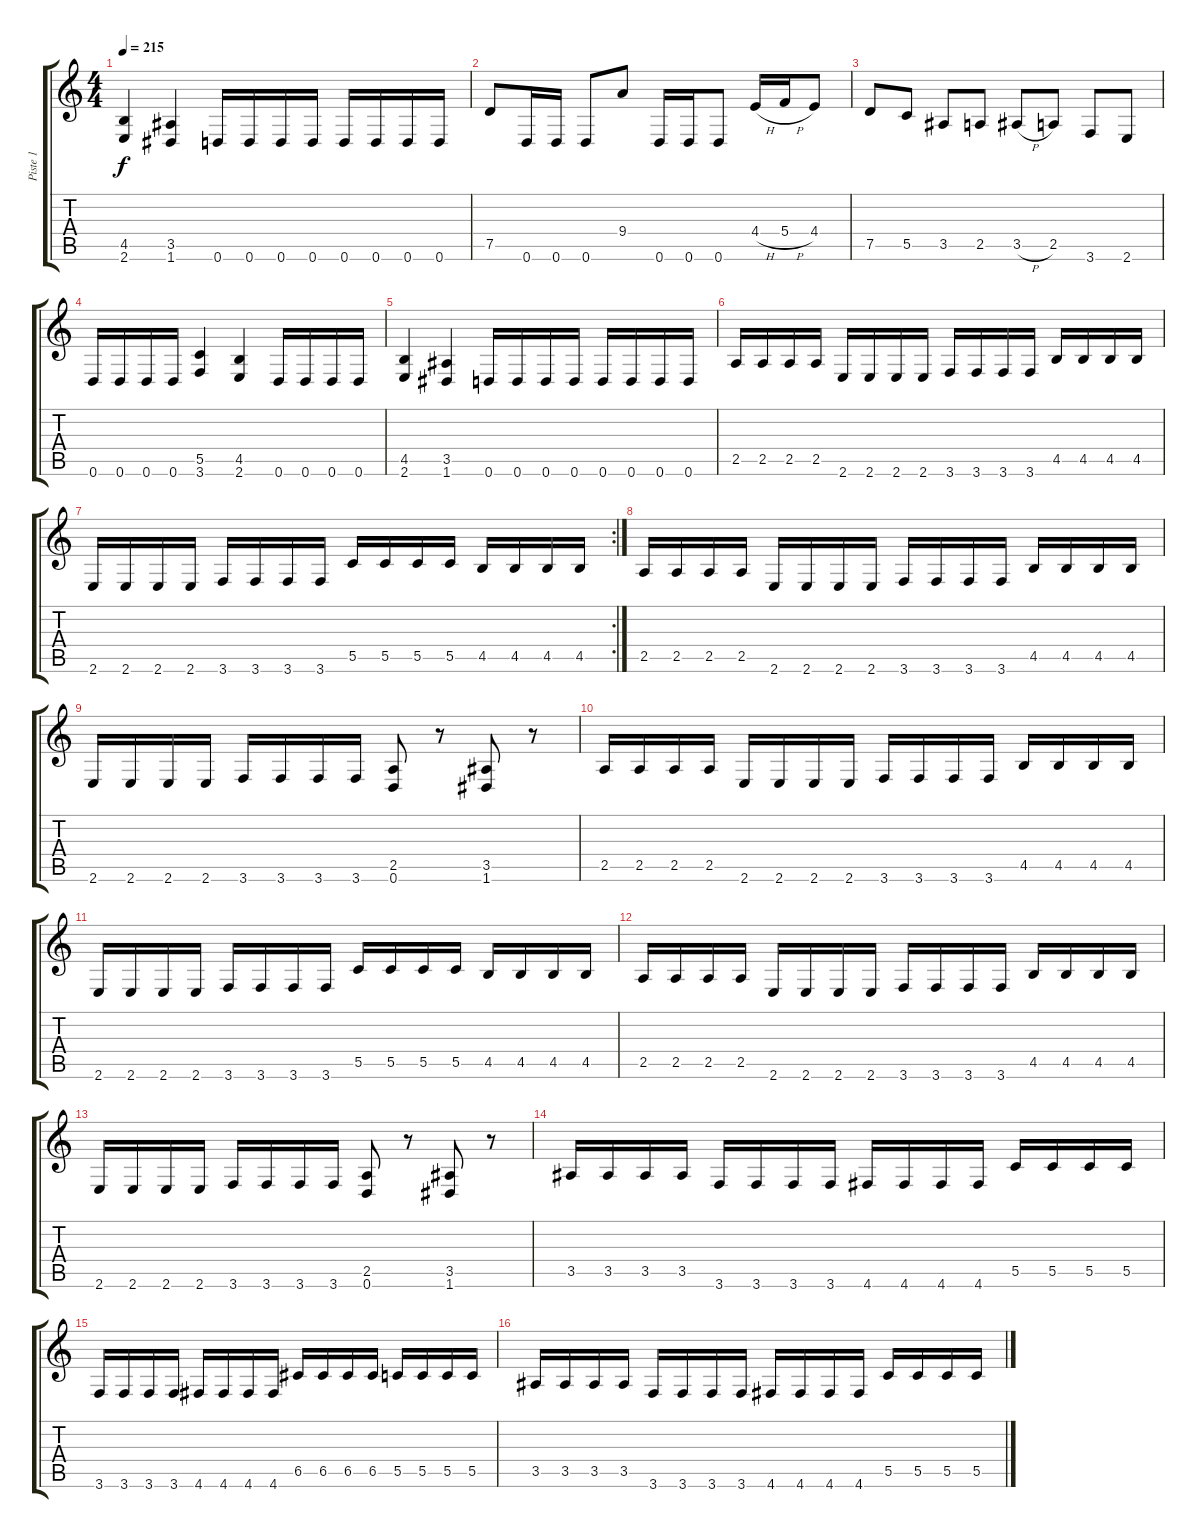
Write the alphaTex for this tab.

\track ("Piste 1" "Piste 1") {instrument overdrivenguitar}
\staff {score tabs}
\tuning (D4 A3 F3 C3 G2 D2) {hide}
\ts (4 4)
\tempo 215
\clef g2
\ks c
(4.5 2.6).4{dy f} (3.5 1.6).4 0.6.16 0.6.16 0.6.16 0.6.16 0.6.16 0.6.16 0.6.16 0.6.16 |
7.5.8 0.6.16 0.6.16 0.6.8 9.4.8 0.6.16 0.6.16 0.6.8 4.4{h}.16 5.4{h}.16 4.4.8 |
7.5.8 5.5.8 3.5.8 2.5.8 3.5{h}.8 2.5.8 3.6.8 2.6.8 |
0.6.16 0.6.16 0.6.16 0.6.16 (5.5 3.6).4 (4.5 2.6).4 0.6.16 0.6.16 0.6.16 0.6.16 |
(4.5 2.6).4 (3.5 1.6).4 0.6.16 0.6.16 0.6.16 0.6.16 0.6.16 0.6.16 0.6.16 0.6.16 |
2.5.16 2.5.16 2.5.16 2.5.16 2.6.16 2.6.16 2.6.16 2.6.16 3.6.16 3.6.16 3.6.16 3.6.16 4.5.16 4.5.16 4.5.16 4.5.16 |
\rc 2
2.6.16 2.6.16 2.6.16 2.6.16 3.6.16 3.6.16 3.6.16 3.6.16 5.5.16 5.5.16 5.5.16 5.5.16 4.5.16 4.5.16 4.5.16 4.5.16 |
2.5.16 2.5.16 2.5.16 2.5.16 2.6.16 2.6.16 2.6.16 2.6.16 3.6.16 3.6.16 3.6.16 3.6.16 4.5.16 4.5.16 4.5.16 4.5.16 |
2.6.16 2.6.16 2.6.16 2.6.16 3.6.16 3.6.16 3.6.16 3.6.16 (2.5 0.6).8 r.8 (3.5 1.6).8 r.8 |
2.5.16 2.5.16 2.5.16 2.5.16 2.6.16 2.6.16 2.6.16 2.6.16 3.6.16 3.6.16 3.6.16 3.6.16 4.5.16 4.5.16 4.5.16 4.5.16 |
2.6.16 2.6.16 2.6.16 2.6.16 3.6.16 3.6.16 3.6.16 3.6.16 5.5.16 5.5.16 5.5.16 5.5.16 4.5.16 4.5.16 4.5.16 4.5.16 |
2.5.16 2.5.16 2.5.16 2.5.16 2.6.16 2.6.16 2.6.16 2.6.16 3.6.16 3.6.16 3.6.16 3.6.16 4.5.16 4.5.16 4.5.16 4.5.16 |
2.6.16 2.6.16 2.6.16 2.6.16 3.6.16 3.6.16 3.6.16 3.6.16 (2.5 0.6).8 r.8 (3.5 1.6).8 r.8 |
3.5.16 3.5.16 3.5.16 3.5.16 3.6.16 3.6.16 3.6.16 3.6.16 4.6.16 4.6.16 4.6.16 4.6.16 5.5.16 5.5.16 5.5.16 5.5.16 |
3.6.16 3.6.16 3.6.16 3.6.16 4.6.16 4.6.16 4.6.16 4.6.16 6.5.16 6.5.16 6.5.16 6.5.16 5.5.16 5.5.16 5.5.16 5.5.16 |
3.5.16 3.5.16 3.5.16 3.5.16 3.6.16 3.6.16 3.6.16 3.6.16 4.6.16 4.6.16 4.6.16 4.6.16 5.5.16 5.5.16 5.5.16 5.5.16
